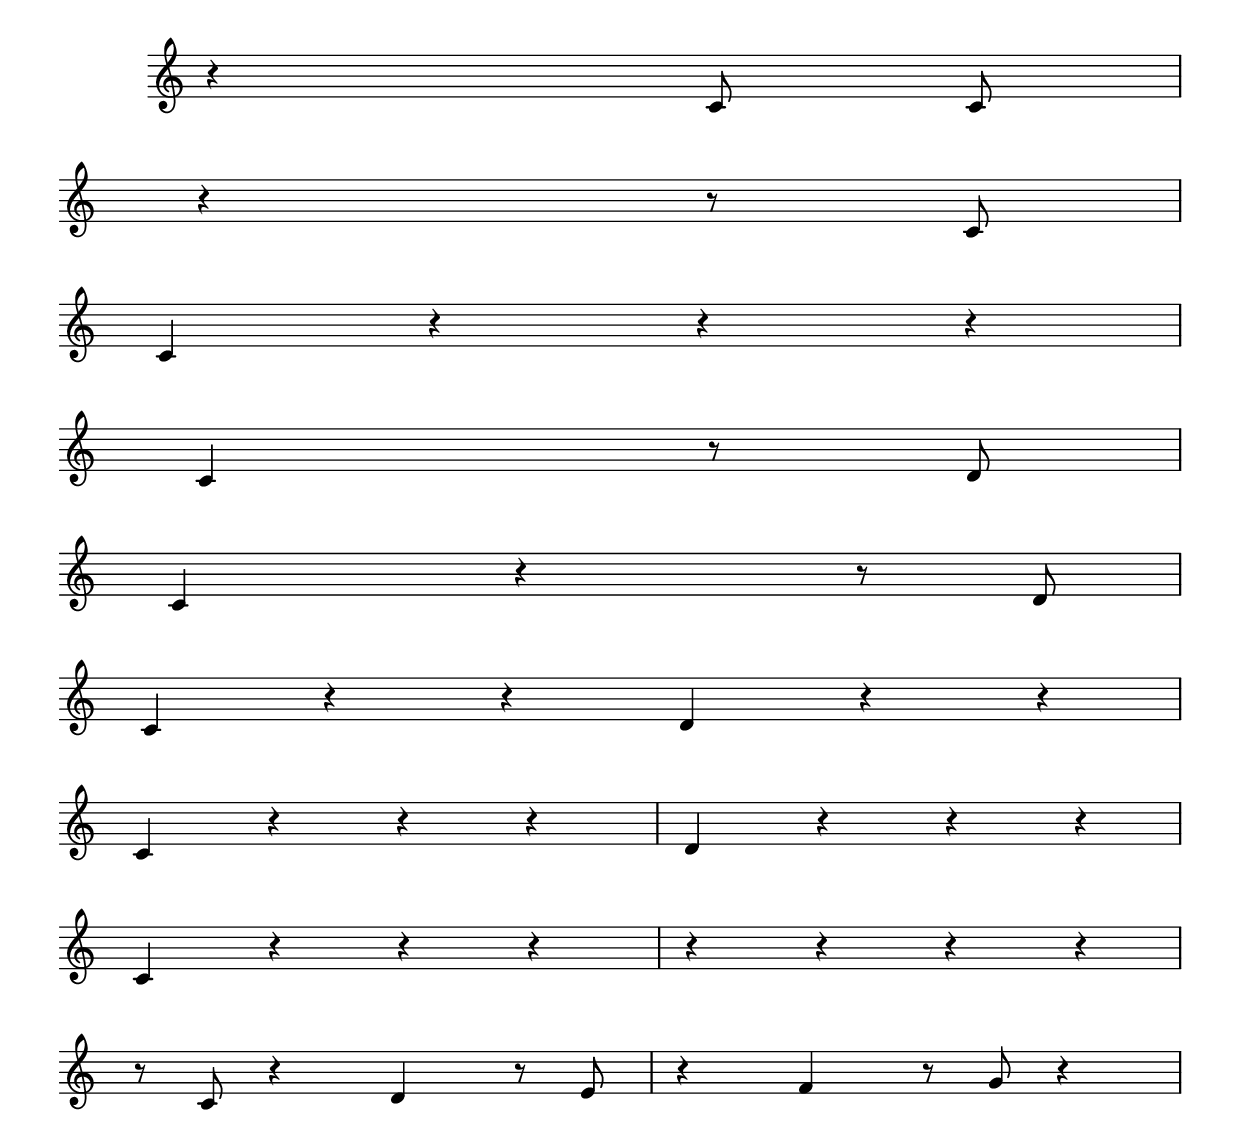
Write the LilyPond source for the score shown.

#(ly:set-option 'midi-extension "mid")
\version "2.12.3"
\include "english.ly"
\header{


}
%{

%}
melody = {
\once \override Staff.TimeSignature #'stencil = ##f
\clef treble
\key c \major
\autoBeamOn
\cadenzaOn


 r4 c'8 c'8 \bar "|"  \break
\grace s64 r4 r8 c'8 \bar "|"  \break
\grace s64 c'4 r4 r4 r4 \bar "|"  \break
\grace s64 c'4 r8 d'8 \bar "|"  \break
\grace s64 c'4 r4 r8 d'8 \bar "|"  \break
\grace s64 c'4 r4 r4 d'4 r4 r4 \bar "|"  \break
\grace s64 c'4 r4 r4 r4 \bar "|"  d'4 r4 r4 r4 \bar "|"  \break
\grace s64 c'4 r4 r4 r4 \bar "|"  r4 r4 r4 r4 \bar "|"  \break
\grace s64 r8 c'8 r4 d'4 r8 e'8 \bar "|"  r4 f'4 r8 g'8 r4 \bar "|"  \break

}


text = \lyricmode {
                  
}

\score{

<<
\new Voice = "one" {
\melody
}
\new Lyrics \lyricsto "one" \text
>>
\layout {
\context {
\Score
\remove "Bar_number_engraver"
}
}
\midi {
\context {
\Score
tempoWholesPerMinute = #(ly:make-moment 200 4)
}
}
}